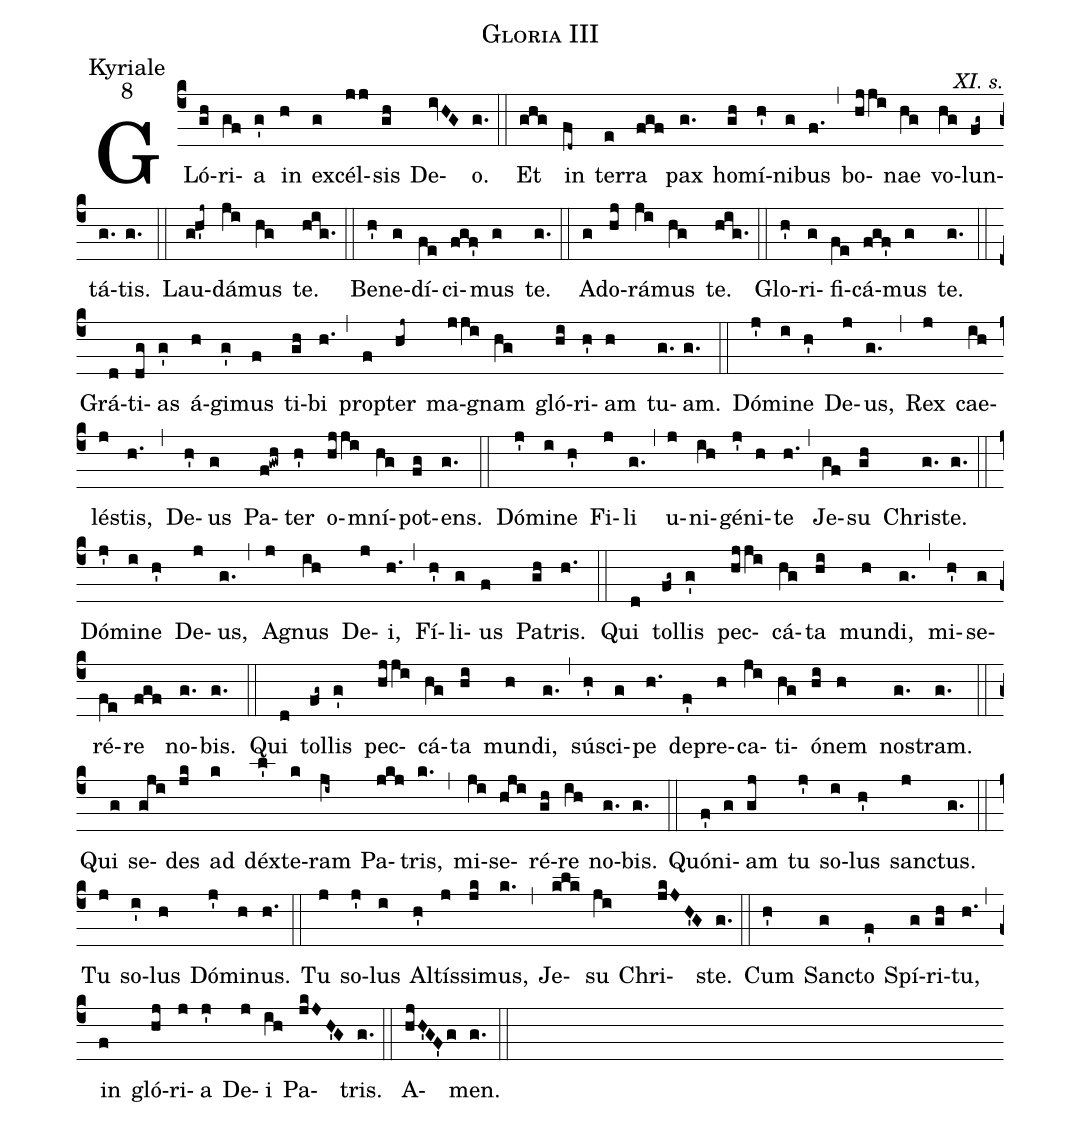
name:Gloria III;
office-part:Kyriale;
mode:8;
commentary:XI. s.;
%%
(c4) GLó(gh)ri(gf)a(g') in(h) ex(g)cél(jj)sis(gh) De(ivHG)o.(g.) (::) Et(ghg) in(fd~) ter(e)ra(fgf) pax(g.) ho(gh)mí(h')ni(g)bus(f.) (,) bo(hjji)nae(hg) vo(hg)lun(fg~)tá(g.)tis.(g.) (::) Lau(gh'j~)dá(ji)mus(hg) te.(hig.) (::) Be(h')ne(g)dí(fe)ci(fgf')mus(g) te.(g.) (::) Ad(g)o(hj)rá(ji)mus(hg) te.(hig.) (::) Glo(h')ri(g)fi(fe)cá(fgf')mus(g) te.(g.) (::) Grá(d)ti(dg)as(g') á(h)gi(g')mus(f) ti(gh)bi(h.) (,) pro(f)pter(hj~) ma(jji)gnam(hg) gló(hi)ri(h')am(h) tu(g.)am.(g.) (::) Dó(j')mi(i)ne(h') De(j)us,(g.) (,) Rex(j) cae(ih)lé(j)stis,(h.) (,) De(h')us(g) Pa(f!gwh)ter(h') o(hjji)mní(hg)pot(fg)ens.(g.) (::) Dó(j')mi(i)ne(h') Fi(j)li(g.) (,) u(j)ni(ih)gé(j')ni(h)te(h.) (,) Je(gf)su(gh) Chri(g.)ste.(g.) (::) Dó(j')mi(i)ne(h') De(j)us,(g.) (,) A(j)gnus(ih) De(j)i,(h.) (,) Fí(h')li(g)us(f) Pa(gh)tris.(h.) (::) Qui(d) tol(fg~)lis(g') pec(hjji)cá(hg)ta(hi) mun(h)di,(g.) (,) mi(h')se(g)ré(fe)re(fgf) no(g.)bis.(g.) (::) Qui(d) tol(fg~)lis(g') pec(hjji)cá(hg)ta(hi) mun(h)di,(g.) (,) sús(h')ci(g)pe(h.) de(f')pre(h)ca(ji)ti(hg)ó(hi)nem(h) no(g.)stram.(g.) (::) Qui(g) se(gji)des(jk) ad(k) déx(l')te(k)ram(ji~) Pa(jkj)tris,(k.) (,) mi(ji)se(hji)ré(gh)re(ih) no(g.)bis.(g.) (::) Quó(f')ni(g)am(gj) tu(j') so(i)lus(h') san(j)ctus.(g.) (::) Tu(j) so(i')lus(h) Dó(j')mi(h)nus.(h.) (::) Tu(j) so(j')lus(i) Al(h')tís(j)si(jk)mus,(k.) (,) Je(klk)su(ji) Chri(jkJH'G)ste.(g.) (::) Cum(h') San(g)cto(f') Spí(g)ri(gh)tu,(h.) (,) in(f) gló(hj)ri(j)a(j') De(j)i(ih) Pa(jkJH'G)tris.(g.) (::) A(hjH'GF'g)men.(g.) (::)
